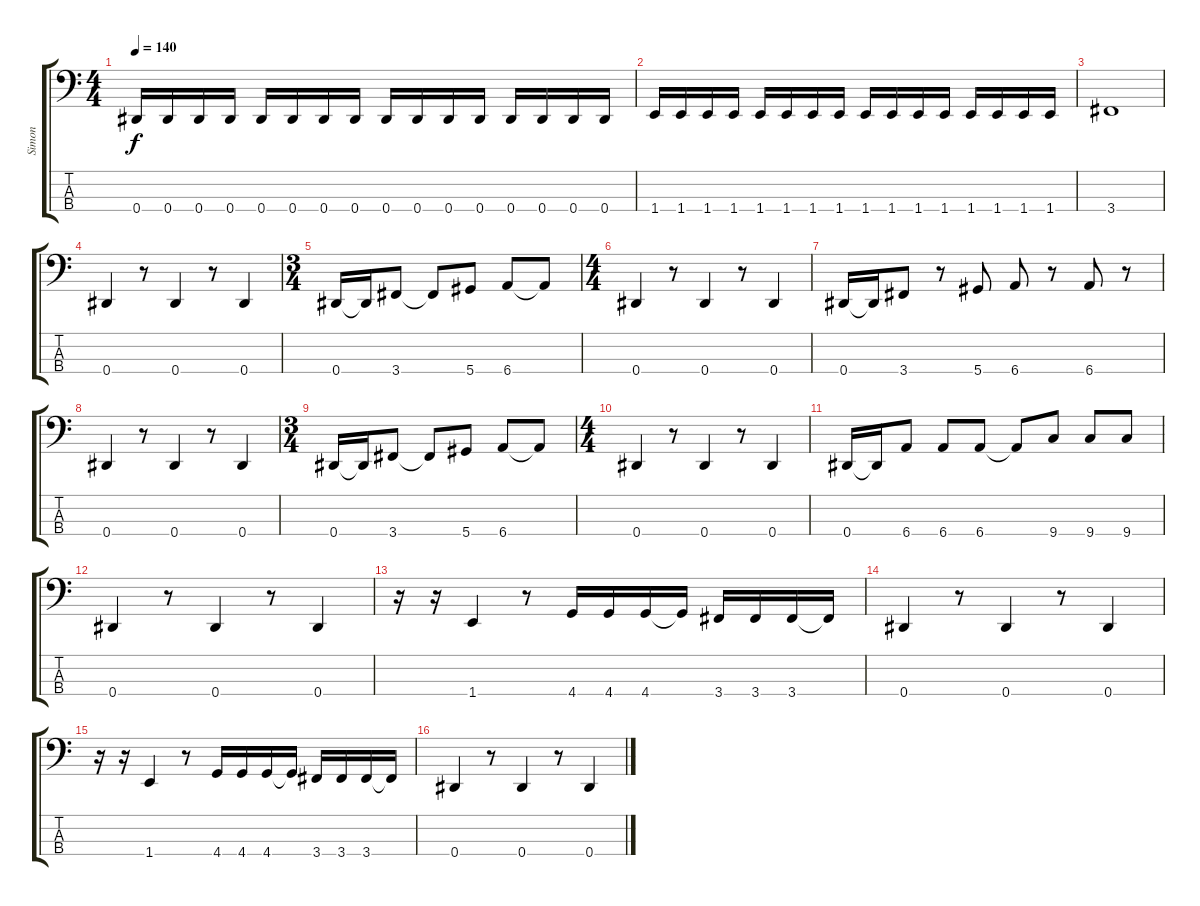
\track ("Simon" "Simon") {instrument electricbasspick}
\staff {score tabs}
\tuning (Gb2 Db2 Ab1 Eb1) {hide}
\ts (4 4)
\tempo 140
\clef f4
\ks c
0.4.16{dy f} 0.4.16 0.4.16 0.4.16 0.4.16 0.4.16 0.4.16 0.4.16 0.4.16 0.4.16 0.4.16 0.4.16 0.4.16 0.4.16 0.4.16 0.4.16 |
1.4.16 1.4.16 1.4.16 1.4.16 1.4.16 1.4.16 1.4.16 1.4.16 1.4.16 1.4.16 1.4.16 1.4.16 1.4.16 1.4.16 1.4.16 1.4.16 |
3.4.1 |
0.4.4 r.8 0.4.4 r.8 0.4.4 |
\ts (3 4)
0.4.16 0.4{t}.16 3.4.8 3.4{t}.8 5.4.8 6.4.8 6.4{t}.8 |
\ts (4 4)
0.4.4 r.8 0.4.4 r.8 0.4.4 |
0.4.16 0.4{t}.16 3.4.8 r.8 5.4.8 6.4.8 r.8 6.4.8 r.8 |
0.4.4 r.8 0.4.4 r.8 0.4.4 |
\ts (3 4)
0.4.16 0.4{t}.16 3.4.8 3.4{t}.8 5.4.8 6.4.8 6.4{t}.8 |
\ts (4 4)
0.4.4 r.8 0.4.4 r.8 0.4.4 |
0.4.16 0.4{t}.16 6.4.8 6.4.8 6.4.8 6.4{t}.8 9.4.8 9.4.8 9.4.8 |
0.4.4 r.8 0.4.4 r.8 0.4.4 |
r.16 r.16 1.4.4 r.8 4.4.16 4.4.16 4.4.16 4.4{t}.16 3.4.16 3.4.16 3.4.16 3.4{t}.16 |
0.4.4 r.8 0.4.4 r.8 0.4.4 |
r.16 r.16 1.4.4 r.8 4.4.16 4.4.16 4.4.16 4.4{t}.16 3.4.16 3.4.16 3.4.16 3.4{t}.16 |
0.4.4 r.8 0.4.4 r.8 0.4.4
